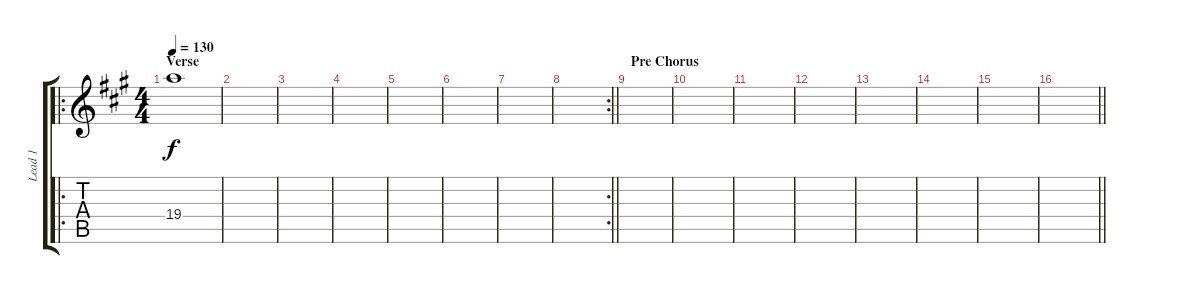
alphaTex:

\track ("Lead 1" "Lead 1") {instrument distortionguitar}
\staff {score tabs}
\tuning (E4 B3 G3 D3 A2 E2) {hide}
\ro
\ts (4 4)
\section ("" "Verse")
\tempo 130
\clef g2
\ks a
19.4.1{dy f} |
|
|
|
|
|
|
\rc 2
\barLineRight lightlight
|
\section ("" "Pre Chorus")
|
|
|
|
|
|
|
\barLineRight lightlight
